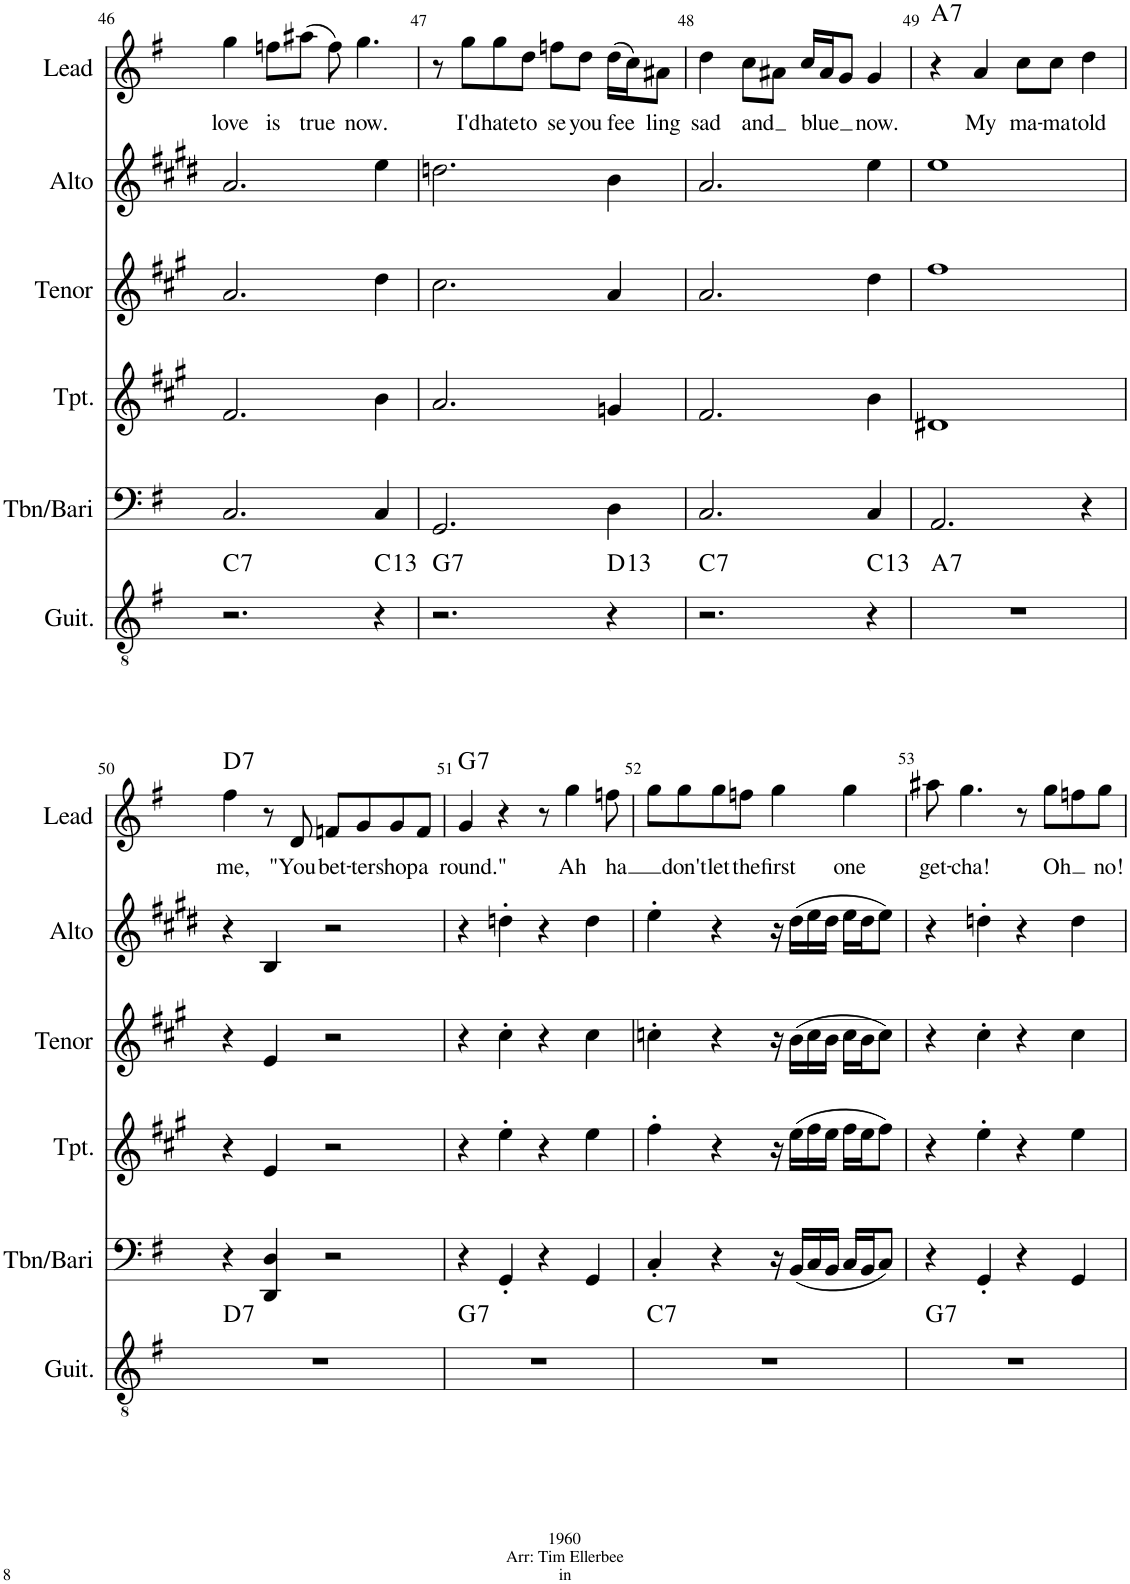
**kern	**harte	**kern	**kern	**kern	**kern	**kern	**text	**harte
*part6	*part6	*part5	*part4	*part3	*part2	*part1	*part1	*part1
*staff6	*	*staff5	*staff4	*staff3	*staff2	*staff1	*staff1	*
*I"Guitar	*	*I"Tbn/Bari	*I"Trumpet	*I"Tenor	*I"Alto	*I"Lead	*	*
*I'Guit.	*	*I'Tbn/Bari	*I'Tpt.	*I'Tenor	*I'Alto	*I'Lead	*	*
!!LO:PB:g=z
*clefGv2	*	*clefF4	*clefG2	*clefG2	*clefG2	*clefG2	*	*
*	*	*	*Trd1c2	*Trd8c14	*Trd5c9	*	*	*
*k[f#]	*	*k[f#]	*k[f#c#g#]	*k[f#c#g#]	*k[f#c#g#d#]	*k[f#]	*	*
*M4/4	*	*M4/4	*M4/4	*M4/4	*M4/4	*M4/4	*	*
=46	=46	=46	=46	=46	=46	=46	=46	=46
!	!LO:H:kt=7	!	!	!	!	!	!LO:LY:b	!
2.r	C:7	2.C/	2.f#/	2.a/	2.a/	4gg\	love	.
!	!	!	!	!	!	!	!LO:LY:b	!
.	.	.	.	.	.	8ffn\L	is	.
!	!	!	!	!	!	!	!LO:LY:b	!
.	.	.	.	.	.	(8aa#X\J	true	.
.	.	.	.	.	.	8ff\)	.	.
!	!	!	!	!	!	!	!LO:LY:b	!
.	.	.	.	.	.	4.gg\	now.	.
!	!LO:H:kt=13	!	!	!	!	!	!	!
4r	C:9(11,13)	4C/	4b\	4dd\	4ee\	.	.	.
=47	=47	=47	=47	=47	=47	=47	=47	=47
!	!LO:H:kt=7	!	!	!	!	!	!	!
2.r	G:7	2.GG/	2.a/	2.cc#\	2.ddn\	8r	.	.
!	!	!	!	!	!	!	!LO:LY:b	!
.	.	.	.	.	.	8gg\L	I'd	.
!	!	!	!	!	!	!	!LO:LY:b	!
.	.	.	.	.	.	8gg\	hate	.
!	!	!	!	!	!	!	!LO:LY:b	!
.	.	.	.	.	.	8dd\J	to	.
!	!	!	!	!	!	!	!LO:LY:b	!
.	.	.	.	.	.	8ffn\L	se	.
!	!	!	!	!	!	!	!LO:LY:b	!
.	.	.	.	.	.	8dd\J	you	.
!	!LO:H:kt=13	!	!	!	!	!	!LO:LY:b	!
4r	D:9(11,13)	4D\	4gn/	4a/	4b\	(16dd\LL	-fee	.
.	.	.	.	.	.	16cc\J)	.	.
!	!	!	!	!	!	!	!LO:LY:b	!
.	.	.	.	.	.	8a#X\J	ling	.
=48	=48	=48	=48	=48	=48	=48	=48	=48
!	!LO:H:kt=7	!	!	!	!	!	!LO:LY:b	!
2.r	C:7	2.C/	2.f#/	2.a/	2.a/	4dd\	sad	.
!	!	!	!	!	!	!	!LO:LY:b	!
.	.	.	.	.	.	8cc\L	and	.
.	.	.	.	.	.	8a#X\J	.	.
!	!	!	!	!	!	!	!LO:LY:b	!
.	.	.	.	.	.	16cc/LL	blue	.
.	.	.	.	.	.	16a#/J	.	.
.	.	.	.	.	.	8g/J	.	.
!	!LO:H:kt=13	!	!	!	!	!	!LO:LY:b	!
4r	C:9(11,13)	4C/	4b\	4dd\	4ee\	4g/	now.	.
=49	=49	=49	=49	=49	=49	=49	=49	=49
!	!LO:H:kt=7	!	!	!	!	!	!	!LO:H:kt=7
1r	A:7	2.AA/	1d#X	1ff#	1ee	4r	.	A:7
!	!	!	!	!	!	!	!LO:LY:b	!
.	.	.	.	.	.	4a/	My	.
!	!	!	!	!	!	!	!LO:LY:b	!
.	.	.	.	.	.	8cc\L	ma-	.
!	!	!	!	!	!	!	!LO:LY:b	!
.	.	.	.	.	.	8cc\J	-ma	.
!	!	!	!	!	!	!	!LO:LY:b	!
.	.	4r	.	.	.	4dd\	told	.
!!LO:LB:g=z
=50	=50	=50	=50	=50	=50	=50	=50	=50
!	!LO:H:kt=7	!	!	!	!	!	!LO:LY:b	!LO:H:kt=7
1r	D:7	4r	4r	4r	4r	4ff#\	me,	D:7
.	.	4DD/ 4D/	4e/	4e/	4B/	8r	.	.
!	!	!	!	!	!	!	!LO:LY:b	!
.	.	.	.	.	.	8d/	"You	.
!	!	!	!	!	!	!	!LO:LY:b	!
.	.	2r	2r	2r	2r	8fn/L	bet-	.
!	!	!	!	!	!	!	!LO:LY:b	!
.	.	.	.	.	.	8g/	-ter	.
!	!	!	!	!	!	!	!LO:LY:b	!
.	.	.	.	.	.	8g/	shop	.
!	!	!	!	!	!	!	!LO:LY:b	!
.	.	.	.	.	.	8f/J	a	.
=51	=51	=51	=51	=51	=51	=51	=51	=51
!	!LO:H:kt=7	!	!	!	!	!	!LO:LY:b	!LO:H:kt=7
1r	G:7	4r	4r	4r	4r	4g/	round."	G:7
.	.	4GG'/	4ee'\	4cc#'\	4ddn'\	4r	.	.
.	.	4r	4r	4r	4r	8r	.	.
!	!	!	!	!	!	!	!LO:LY:b	!
.	.	.	.	.	.	4gg\	Ah	.
.	.	4GG/	4ee\	4cc#\	4dd\	.	.	.
!	!	!	!	!	!	!	!LO:LY:b	!
.	.	.	.	.	.	8ffn\	ha	.
=52	=52	=52	=52	=52	=52	=52	=52	=52
!	!LO:H:kt=7	!	!	!	!	!	!	!
1r	C:7	4C'/	4ff#'\	4ccn'\	4ee'\	8gg\L	.	.
!	!	!	!	!	!	!	!LO:LY:b	!
.	.	.	.	.	.	8gg\	don't	.
!	!	!	!	!	!	!	!LO:LY:b	!
.	.	4r	4r	4r	4r	8gg\	let	.
!	!	!	!	!	!	!	!LO:LY:b	!
.	.	.	.	.	.	8ffn\J	the	.
!	!	!	!	!	!	!	!LO:LY:b	!
.	.	16r	16r	16r	16r	4gg\	first	.
.	.	(16BB/LL	(16ee\LL	(16b\LL	(16dd#\LL	.	.	.
.	.	16C/	16ff#\	16cc\	16ee\	.	.	.
.	.	16BB/JJ	16ee\JJ	16b\JJ	16dd#\JJ	.	.	.
!	!	!	!	!	!	!	!LO:LY:b	!
.	.	16C/LL	16ff#\LL	16cc\LL	16ee\LL	4gg\	one	.
.	.	16BB/J	16ee\J	16b\J	16dd#\J	.	.	.
.	.	8C/J)	8ff#\J)	8cc\J)	8ee\J)	.	.	.
=53	=53	=53	=53	=53	=53	=53	=53	=53
!	!LO:H:kt=7	!	!	!	!	!	!LO:LY:b	!
1r	G:7	4r	4r	4r	4r	8aa#X\	get-	.
!	!	!	!	!	!	!	!LO:LY:b	!
.	.	.	.	.	.	4.gg\	-cha!	.
.	.	4GG'/	4ee'\	4cc#'\	4ddn'\	.	.	.
.	.	4r	4r	4r	4r	8r	.	.
!	!	!	!	!	!	!	!LO:LY:b	!
.	.	.	.	.	.	8gg\L	Oh	.
.	.	4GG/	4ee\	4cc#\	4dd\	8ffn\	.	.
!	!	!	!	!	!	!	!LO:LY:b	!
.	.	.	.	.	.	8gg\J	no!	.
=	=	=	=	=	=	=	=	=
*-	*-	*-	*-	*-	*-	*-	*-	*-
